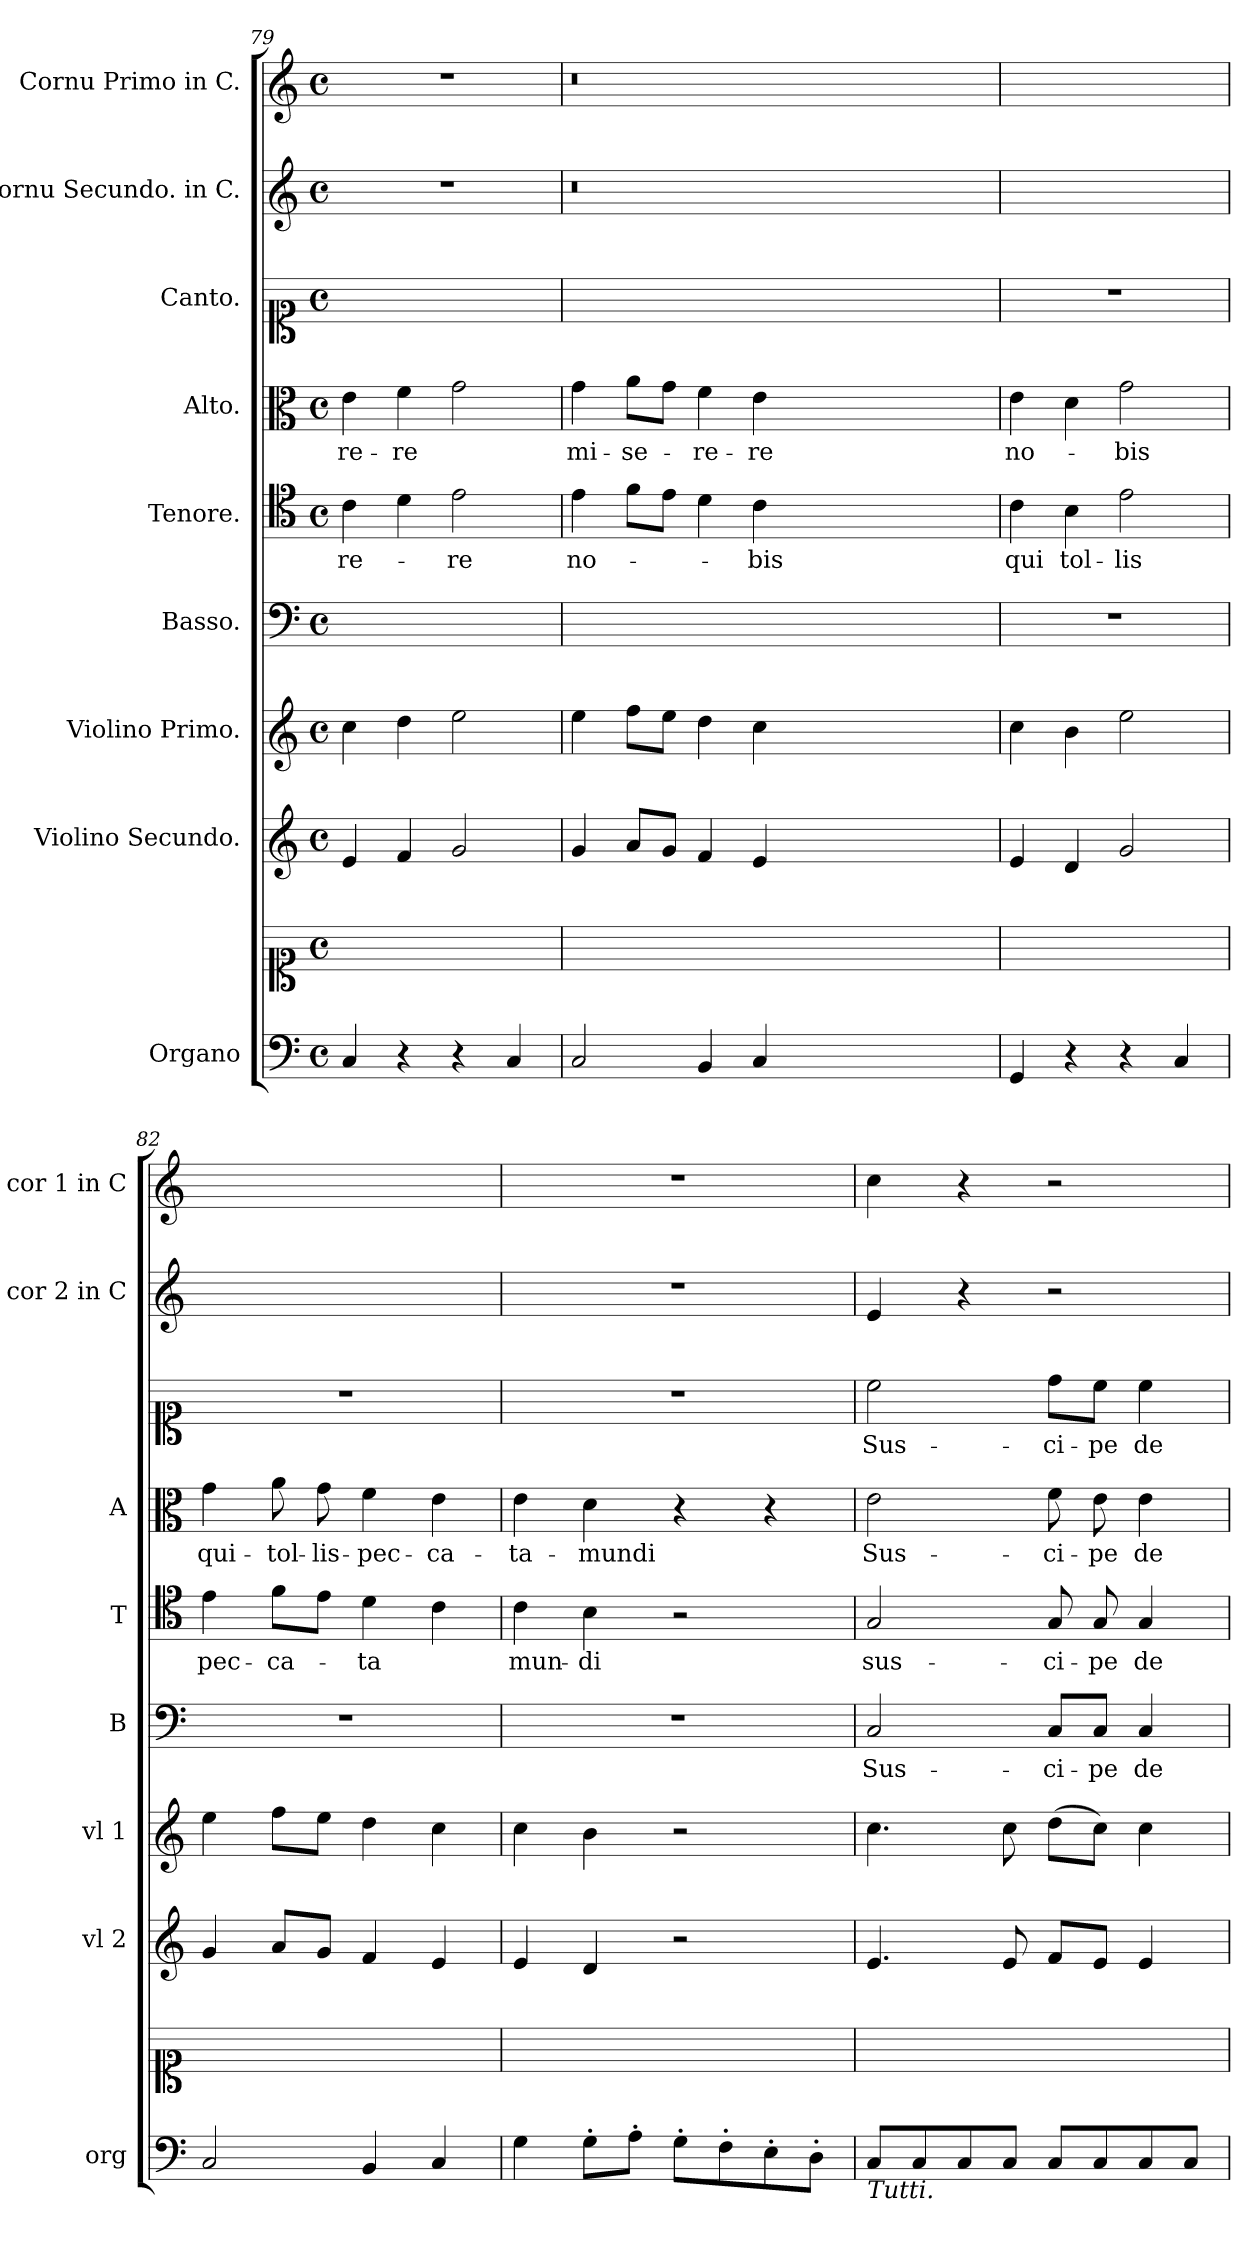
**kern	**kern	**kern	**kern	**kern	**text	**kern	**text	**kern	**text	**kern	**text	**kern	**kern
*part9	*part9	*part8	*part7	*part6	*part6	*part5	*part5	*part4	*part4	*part3	*part3	*part2	*part1
*staff10	*staff9	*staff8	*staff7	*staff6	*staff6	*staff5	*staff5	*staff4	*staff4	*staff3	*staff3	*staff2	*staff1
*I"Organo	*	*I"Violino Secundo.	*I"Violino Primo.	*I"Basso.	*	*I"Tenore.	*	*I"Alto.	*	*I"Canto.	*	*I"Cornu Secundo. in C.	*I"Cornu Primo in C.
*I'org	*	*I'vl 2	*I'vl 1	*I'B	*	*I'T	*	*I'A	*	*	*	*I'cor 2 in C	*I'cor 1 in C
*clefF4	*clefC1	*clefG2	*clefG2	*clefF4	*	*clefC4	*	*clefC3	*	*clefC1	*	*clefG2	*clefG2
*k[]	*k[]	*k[]	*k[]	*k[]	*	*k[]	*	*k[]	*	*k[]	*	*k[]	*k[]
*M4/4	*M4/4	*M4/4	*M4/4	*M4/4	*	*M4/4	*	*M4/4	*	*M4/4	*	*M4/4	*M4/4
*met(c)	*met(c)	*met(c)	*met(c)	*met(c)	*	*met(c)	*	*met(c)	*	*met(c)	*	*met(c)	*met(c)
=79	=79	=79	=79	=79	=79	=79	=79	=79	=79	=79	=79	=79	=79
4C/	1ryy	4e/	4cc\	1ryy	.	4c\	-re-	4e\	-re-	1ryy	.	1r	1r
4r	.	4f/	4dd\	.	.	4d\	.	4f\	-re	.	.	.	.
4r	.	2g/	2ee\	.	.	2e\	-re	2g\	.	.	.	.	.
4C/	.	.	.	.	.	.	.	.	.	.	.	.	.
=80	=80	=80	=80	=80	=80	=80	=80	=80	=80	=80	=80	=80	=80
2C/	1ryy	4g/	4ee\	0.ryy	.	4e\	no-	4g\	mi-	0.ryy	.	0.r	0.r
.	.	8a/L	8ff\L	.	.	8f\L	.	8a\L	-se-	.	.	.	.
.	.	8g/J	8ee\J	.	.	8e\J	.	8g\J	.	.	.	.	.
4BB/	.	4f/	4dd\	.	.	4d\	.	4f\	-re-	.	.	.	.
4C/	.	4e/	4cc\	.	.	4c\	-bis	4e\	-re	.	.	.	.
0ryy	0ryy	0ryy	0ryy	.	.	0ryy	.	0ryy	.	.	.	.	.
=81	=81	=81	=81	=81	=81	=81	=81	=81	=81	=81	=81	=81	=81
4GG/	1ryy	4e/	4cc\	1r	.	4c\	qui	4e\	no-	1r	.	1ryy	1ryy
4r	.	4d/	4b\	.	.	4B\	tol-	4d\	.	.	.	.	.
4r	.	2g/	2ee\	.	.	2e\	-lis	2g\	-bis	.	.	.	.
4C/	.	.	.	.	.	.	.	.	.	.	.	.	.
=82	=82	=82	=82	=82	=82	=82	=82	=82	=82	=82	=82	=82	=82
2C/	1ryy	4g/	4ee\	1r	.	4e\	pec-	4g\	qui-	1r	.	1ryy	1ryy
.	.	8a/L	8ff\L	.	.	8f\L	-ca-	8a\	-tol-	.	.	.	.
.	.	8g/J	8ee\J	.	.	8e\J	.	8g\	-lis-	.	.	.	.
4BB/	.	4f/	4dd\	.	.	4d\	-ta	4f\	-pec-	.	.	.	.
4C/	.	4e/	4cc\	.	.	4c\	.	4e\	-ca-	.	.	.	.
=83	=83	=83	=83	=83	=83	=83	=83	=83	=83	=83	=83	=83	=83
4G\	1ryy	4e/	4cc\	1r	.	4c\	mun-	4e\	-ta-	1r	.	1r	1r
8G'>\L	.	4d/	4b\	.	.	4B\	-di	4d\	-mundi	.	.	.	.
8A'>\J	.	.	.	.	.	.	.	.	.	.	.	.	.
8G'>\L	.	2r	2r	.	.	2r	.	4r	.	.	.	.	.
8F'>\	.	.	.	.	.	.	.	.	.	.	.	.	.
8E'>\	.	.	.	.	.	.	.	4r	.	.	.	.	.
8D'>\J	.	.	.	.	.	.	.	.	.	.	.	.	.
=84	=84	=84	=84	=84	=84	=84	=84	=84	=84	=84	=84	=84	=84
!LO:TX:b:i:t=Tutti.	!	!	!	!	!	!	!	!	!	!	!	!	!
8C/L	1ryy	4.e/	4.cc\	2C/	Sus-	2G/	sus-	2e\	Sus-	2cc\	Sus-	4e/	4cc\
8C/	.	.	.	.	.	.	.	.	.	.	.	.	.
8C/	.	.	.	.	.	.	.	.	.	.	.	4r	4r
8C/J	.	8e/	8cc\	.	.	.	.	.	.	.	.	.	.
8C/L	.	8f/L	(>8dd\L	8C/L	-ci-	8G/	-ci-	8f\	-ci-	8dd\L	-ci-	2r	2r
8C/	.	8e/J	8cc\J)	8C/J	-pe	8G/	-pe	8e\	-pe	8cc\J	-pe	.	.
8C/	.	4e/	4cc\	4C/	de-	4G/	de-	4e\	de-	4cc\	de-	.	.
8C/J	.	.	.	.	.	.	.	.	.	.	.	.	.
=	=	=	=	=	=	=	=	=	=	=	=	=	=
*-	*-	*-	*-	*-	*-	*-	*-	*-	*-	*-	*-	*-	*-
